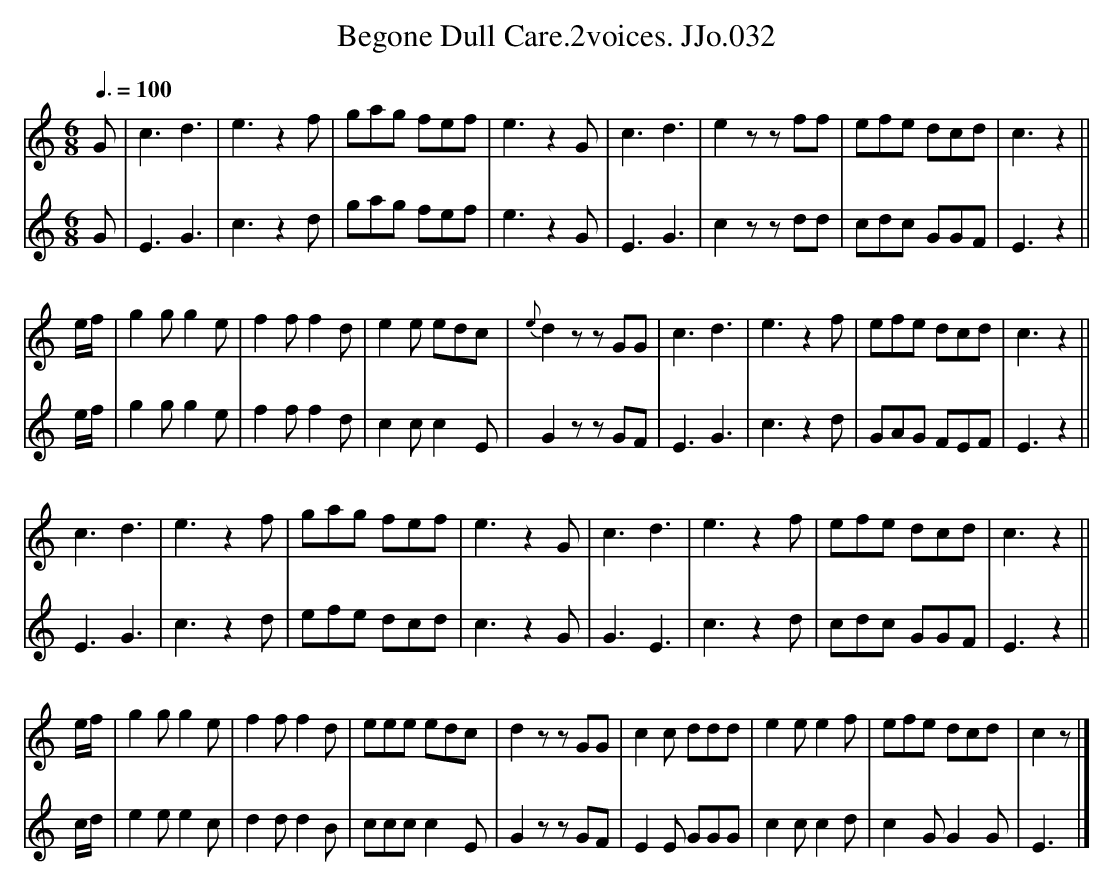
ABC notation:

X:1
T:Begone Dull Care.2voices. JJo.032
L:1/8
M:6/8
Q:3/8=100
K:C
[V:1]G|c3d3|e3z2f|gag fef|e3z2G|\
c3d3|e2zzff|efe dcd|c3z2||!
[V:2]G|E3G3|c3z2d|gag fef|e3z2G|\
E3G3|c2zzdd|cdc GGF|E3z2||!
[V:1]e/f/|g2gg2e|f2ff2d|e2e edc|{e}d2zzGG|\
c3d3|e3z2f|efe dcd|c3z2||!
[V:2]e/f/|g2gg2e|f2ff2d|c2cc2E|G2zzGF|\
E3G3|c3z2d|GAG FEF|E3z2||!
[V:1]c3d3|e3z2f|gag fef|e3z2G|c3d3|\
e3z2f|efe dcd|c3z2||!
[V:2]E3G3|c3z2d|efe dcd|c3z2G|\
G3E3|c3z2d|cdc GGF|E3z2||!
[V:1]e/f/|g2gg2e|f2ff2d|eee edc|d2zzGG|\
c2c ddd|e2ee2f|efe dcd|c2z|]
[V:2]c/d/|e2ee2c|d2dd2B|cccc2E|G2zzGF|\
E2E GGG|c2cc2d|c2GG2G|E3|]
